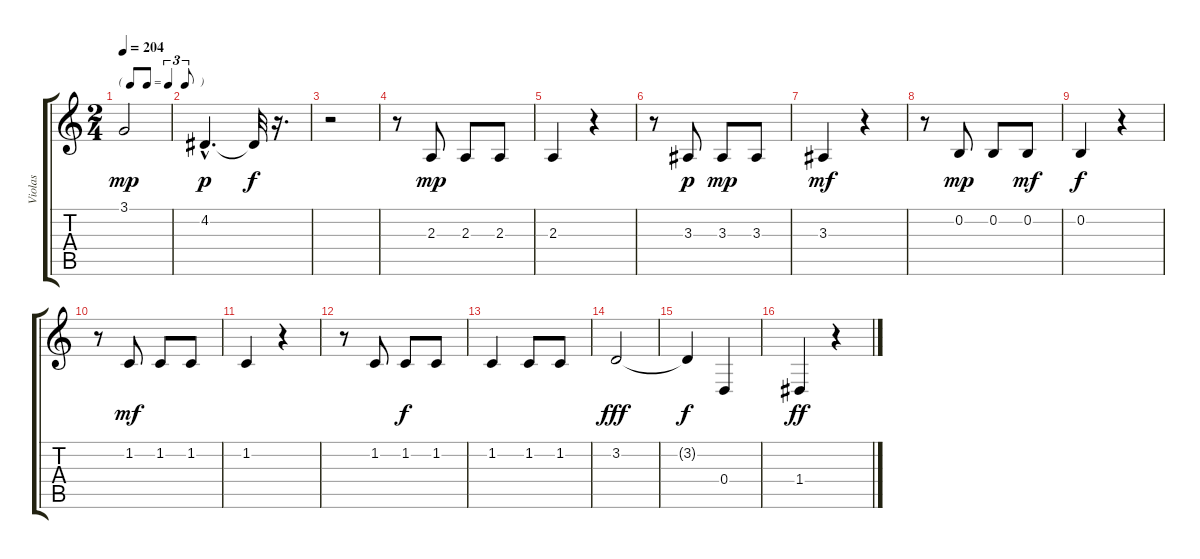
\track ("Violas" "Violas") {instrument stringensemble1}
\staff {score tabs}
\tuning (E4 B3 G3 D3 A2 E2) {hide}
\ts (2 4)
\tf triplet8th
\tempo 204
\clef g2
\ks c
3.1.2{dy mp} |
4.2{hac}.4{d dy p} 4.2{t}.32{dy f} r.16{d} |
r.2 |
r.8 2.3.8{dy mp} 2.3.8 2.3.8 |
2.3.4 r.4 |
r.8 3.3.8{dy p} 3.3.8{dy mp} 3.3.8 |
3.3.4{dy mf} r.4 |
r.8 0.2.8{dy mp} 0.2.8 0.2.8{dy mf} |
0.2.4{dy f} r.4 |
r.8 1.2.8{dy mf} 1.2.8 1.2.8 |
1.2.4 r.4 |
r.8 1.2.8 1.2.8{dy f} 1.2.8 |
1.2.4 1.2.8 1.2.8 |
3.2.2{dy fff} |
3.2{t}.4{dy f} 0.4.4 |
1.4.4{dy ff} r.4
